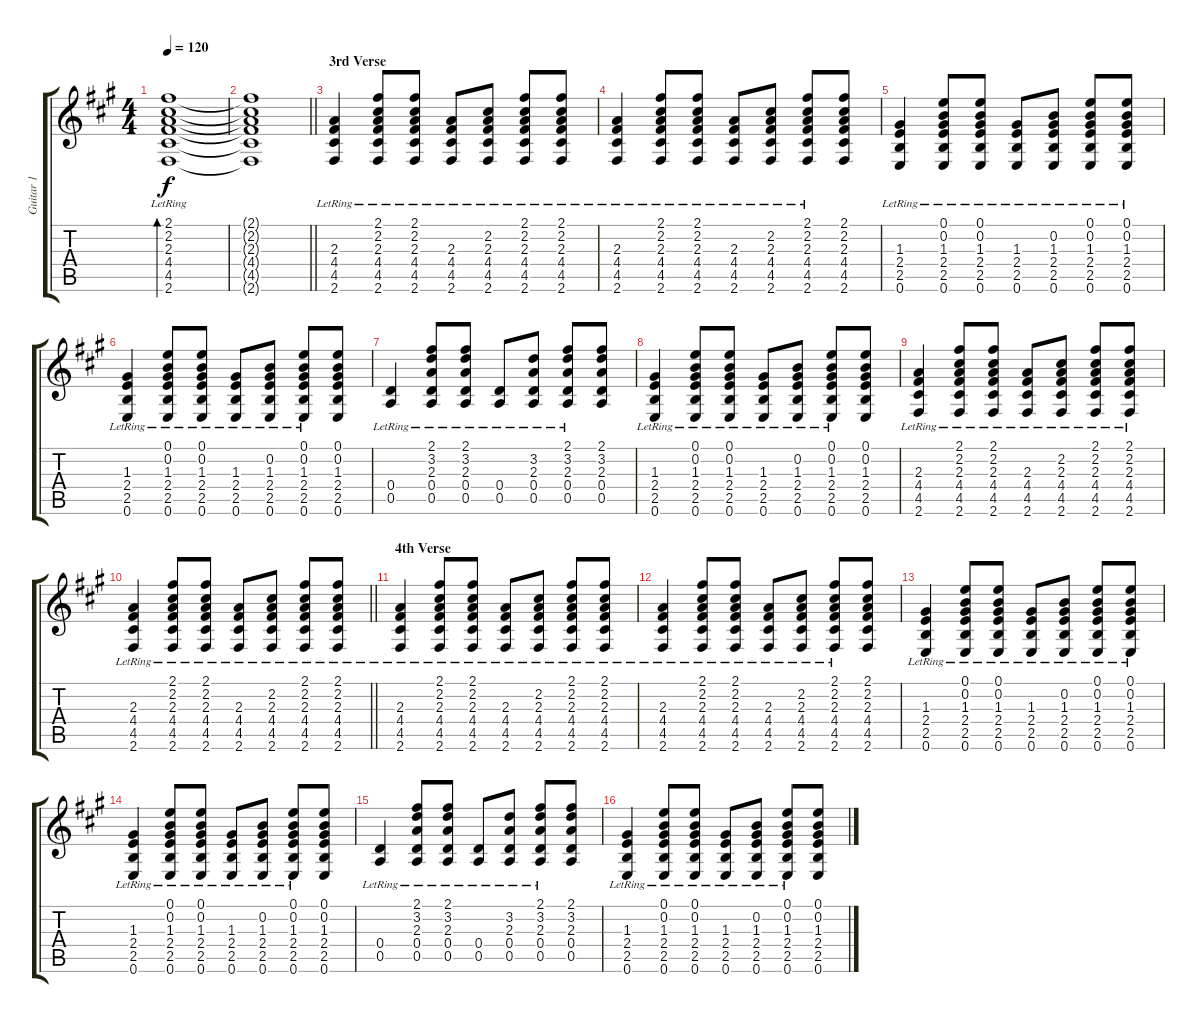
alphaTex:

\track ("Guitar 1" "Guitar 1") {instrument acousticguitarsteel}
\staff {score tabs}
\tuning (E4 B3 G3 D3 A2 E2) {hide}
\ts (4 4)
\tempo 120
\clef g2
\ks f#minor
(2.1{lr} 2.2{lr} 2.3{lr} 4.4{lr} 4.5{lr} 2.6{lr}).1{bd 120 dy f} |
\barLineRight lightlight
(2.1{t} 2.2{t} 2.3{t} 4.4{t} 4.5{t} 2.6{t}).1 |
\section ("" "3rd Verse")
(2.3{lr} 4.4{lr} 4.5{lr} 2.6{lr}).4 (2.1{lr} 2.2{lr} 2.3{lr} 4.4{lr} 4.5{lr} 2.6{lr}).8 (2.1{lr} 2.2{lr} 2.3{lr} 4.4{lr} 4.5{lr} 2.6{lr}).8 (2.3{lr} 4.4{lr} 4.5{lr} 2.6{lr}).8 (2.2{lr} 2.3{lr} 4.4{lr} 4.5{lr} 2.6{lr}).8 (2.1{lr} 2.2{lr} 2.3{lr} 4.4{lr} 4.5{lr} 2.6{lr}).8 (2.1{lr} 2.2{lr} 2.3{lr} 4.4{lr} 4.5{lr} 2.6{lr}).8 |
(2.3{lr} 4.4{lr} 4.5{lr} 2.6{lr}).4 (2.1{lr} 2.2{lr} 2.3{lr} 4.4{lr} 4.5{lr} 2.6{lr}).8 (2.1{lr} 2.2{lr} 2.3{lr} 4.4{lr} 4.5{lr} 2.6{lr}).8 (2.3{lr} 4.4{lr} 4.5{lr} 2.6{lr}).8 (2.2{lr} 2.3{lr} 4.4{lr} 4.5{lr} 2.6{lr}).8 (2.1{lr} 2.2{lr} 2.3{lr} 4.4{lr} 4.5{lr} 2.6{lr}).8 (2.1 2.2 2.3 4.4 4.5 2.6).8 |
(1.3{lr} 2.4{lr} 2.5{lr} 0.6{lr}).4 (0.1{lr} 0.2{lr} 1.3{lr} 2.4{lr} 2.5{lr} 0.6{lr}).8 (0.1{lr} 0.2{lr} 1.3{lr} 2.4{lr} 2.5{lr} 0.6{lr}).8 (1.3{lr} 2.4{lr} 2.5{lr} 0.6{lr}).8 (0.2{lr} 1.3{lr} 2.4{lr} 2.5{lr} 0.6{lr}).8 (0.1{lr} 0.2{lr} 1.3{lr} 2.4{lr} 2.5{lr} 0.6{lr}).8 (0.1{lr} 0.2{lr} 1.3{lr} 2.4{lr} 2.5{lr} 0.6{lr}).8 |
(1.3{lr} 2.4{lr} 2.5{lr} 0.6{lr}).4 (0.1{lr} 0.2{lr} 1.3{lr} 2.4{lr} 2.5{lr} 0.6{lr}).8 (0.1{lr} 0.2{lr} 1.3{lr} 2.4{lr} 2.5{lr} 0.6{lr}).8 (1.3{lr} 2.4{lr} 2.5{lr} 0.6{lr}).8 (0.2{lr} 1.3{lr} 2.4{lr} 2.5{lr} 0.6{lr}).8 (0.1{lr} 0.2{lr} 1.3{lr} 2.4{lr} 2.5{lr} 0.6{lr}).8 (0.1 0.2 1.3 2.4 2.5 0.6).8 |
(0.4{lr} 0.5{lr}).4 (2.1{lr} 3.2{lr} 2.3{lr} 0.4{lr} 0.5{lr}).8 (2.1{lr} 3.2{lr} 2.3{lr} 0.4{lr} 0.5{lr}).8 (0.4{lr} 0.5{lr}).8 (3.2{lr} 2.3{lr} 0.4{lr} 0.5{lr}).8 (2.1{lr} 3.2{lr} 2.3{lr} 0.4{lr} 0.5{lr}).8 (2.1 3.2 2.3 0.4 0.5).8 |
(1.3{lr} 2.4{lr} 2.5{lr} 0.6{lr}).4 (0.1{lr} 0.2{lr} 1.3{lr} 2.4{lr} 2.5{lr} 0.6{lr}).8 (0.1{lr} 0.2{lr} 1.3{lr} 2.4{lr} 2.5{lr} 0.6{lr}).8 (1.3{lr} 2.4{lr} 2.5{lr} 0.6{lr}).8 (0.2{lr} 1.3{lr} 2.4{lr} 2.5{lr} 0.6{lr}).8 (0.1{lr} 0.2{lr} 1.3{lr} 2.4{lr} 2.5{lr} 0.6{lr}).8 (0.1 0.2 1.3 2.4 2.5 0.6).8 |
(2.3{lr} 4.4{lr} 4.5{lr} 2.6{lr}).4 (2.1{lr} 2.2{lr} 2.3{lr} 4.4{lr} 4.5{lr} 2.6{lr}).8 (2.1{lr} 2.2{lr} 2.3{lr} 4.4{lr} 4.5{lr} 2.6{lr}).8 (2.3{lr} 4.4{lr} 4.5{lr} 2.6{lr}).8 (2.2{lr} 2.3{lr} 4.4{lr} 4.5{lr} 2.6{lr}).8 (2.1{lr} 2.2{lr} 2.3{lr} 4.4{lr} 4.5{lr} 2.6{lr}).8 (2.1{lr} 2.2{lr} 2.3{lr} 4.4{lr} 4.5{lr} 2.6{lr}).8 |
\barLineRight lightlight
(2.3{lr} 4.4{lr} 4.5{lr} 2.6{lr}).4 (2.1{lr} 2.2{lr} 2.3{lr} 4.4{lr} 4.5{lr} 2.6{lr}).8 (2.1{lr} 2.2{lr} 2.3{lr} 4.4{lr} 4.5{lr} 2.6{lr}).8 (2.3{lr} 4.4{lr} 4.5{lr} 2.6{lr}).8 (2.2{lr} 2.3{lr} 4.4{lr} 4.5{lr} 2.6{lr}).8 (2.1{lr} 2.2{lr} 2.3{lr} 4.4{lr} 4.5{lr} 2.6{lr}).8 (2.1{lr} 2.2{lr} 2.3{lr} 4.4{lr} 4.5{lr} 2.6{lr}).8 |
\section ("" "4th Verse")
(2.3{lr} 4.4{lr} 4.5{lr} 2.6{lr}).4 (2.1{lr} 2.2{lr} 2.3{lr} 4.4{lr} 4.5{lr} 2.6{lr}).8 (2.1{lr} 2.2{lr} 2.3{lr} 4.4{lr} 4.5{lr} 2.6{lr}).8 (2.3{lr} 4.4{lr} 4.5{lr} 2.6{lr}).8 (2.2{lr} 2.3{lr} 4.4{lr} 4.5{lr} 2.6{lr}).8 (2.1{lr} 2.2{lr} 2.3{lr} 4.4{lr} 4.5{lr} 2.6{lr}).8 (2.1{lr} 2.2{lr} 2.3{lr} 4.4{lr} 4.5{lr} 2.6{lr}).8 |
(2.3{lr} 4.4{lr} 4.5{lr} 2.6{lr}).4 (2.1{lr} 2.2{lr} 2.3{lr} 4.4{lr} 4.5{lr} 2.6{lr}).8 (2.1{lr} 2.2{lr} 2.3{lr} 4.4{lr} 4.5{lr} 2.6{lr}).8 (2.3{lr} 4.4{lr} 4.5{lr} 2.6{lr}).8 (2.2{lr} 2.3{lr} 4.4{lr} 4.5{lr} 2.6{lr}).8 (2.1{lr} 2.2{lr} 2.3{lr} 4.4{lr} 4.5{lr} 2.6{lr}).8 (2.1 2.2 2.3 4.4 4.5 2.6).8 |
(1.3{lr} 2.4{lr} 2.5{lr} 0.6{lr}).4 (0.1{lr} 0.2{lr} 1.3{lr} 2.4{lr} 2.5{lr} 0.6{lr}).8 (0.1{lr} 0.2{lr} 1.3{lr} 2.4{lr} 2.5{lr} 0.6{lr}).8 (1.3{lr} 2.4{lr} 2.5{lr} 0.6{lr}).8 (0.2{lr} 1.3{lr} 2.4{lr} 2.5{lr} 0.6{lr}).8 (0.1{lr} 0.2{lr} 1.3{lr} 2.4{lr} 2.5{lr} 0.6{lr}).8 (0.1{lr} 0.2{lr} 1.3{lr} 2.4{lr} 2.5{lr} 0.6{lr}).8 |
(1.3{lr} 2.4{lr} 2.5{lr} 0.6{lr}).4 (0.1{lr} 0.2{lr} 1.3{lr} 2.4{lr} 2.5{lr} 0.6{lr}).8 (0.1{lr} 0.2{lr} 1.3{lr} 2.4{lr} 2.5{lr} 0.6{lr}).8 (1.3{lr} 2.4{lr} 2.5{lr} 0.6{lr}).8 (0.2{lr} 1.3{lr} 2.4{lr} 2.5{lr} 0.6{lr}).8 (0.1{lr} 0.2{lr} 1.3{lr} 2.4{lr} 2.5{lr} 0.6{lr}).8 (0.1 0.2 1.3 2.4 2.5 0.6).8 |
(0.4{lr} 0.5{lr}).4 (2.1{lr} 3.2{lr} 2.3{lr} 0.4{lr} 0.5{lr}).8 (2.1{lr} 3.2{lr} 2.3{lr} 0.4{lr} 0.5{lr}).8 (0.4{lr} 0.5{lr}).8 (3.2{lr} 2.3{lr} 0.4{lr} 0.5{lr}).8 (2.1{lr} 3.2{lr} 2.3{lr} 0.4{lr} 0.5{lr}).8 (2.1 3.2 2.3 0.4 0.5).8 |
(1.3{lr} 2.4{lr} 2.5{lr} 0.6{lr}).4 (0.1{lr} 0.2{lr} 1.3{lr} 2.4{lr} 2.5{lr} 0.6{lr}).8 (0.1{lr} 0.2{lr} 1.3{lr} 2.4{lr} 2.5{lr} 0.6{lr}).8 (1.3{lr} 2.4{lr} 2.5{lr} 0.6{lr}).8 (0.2{lr} 1.3{lr} 2.4{lr} 2.5{lr} 0.6{lr}).8 (0.1{lr} 0.2{lr} 1.3{lr} 2.4{lr} 2.5{lr} 0.6{lr}).8 (0.1 0.2 1.3 2.4 2.5 0.6).8
